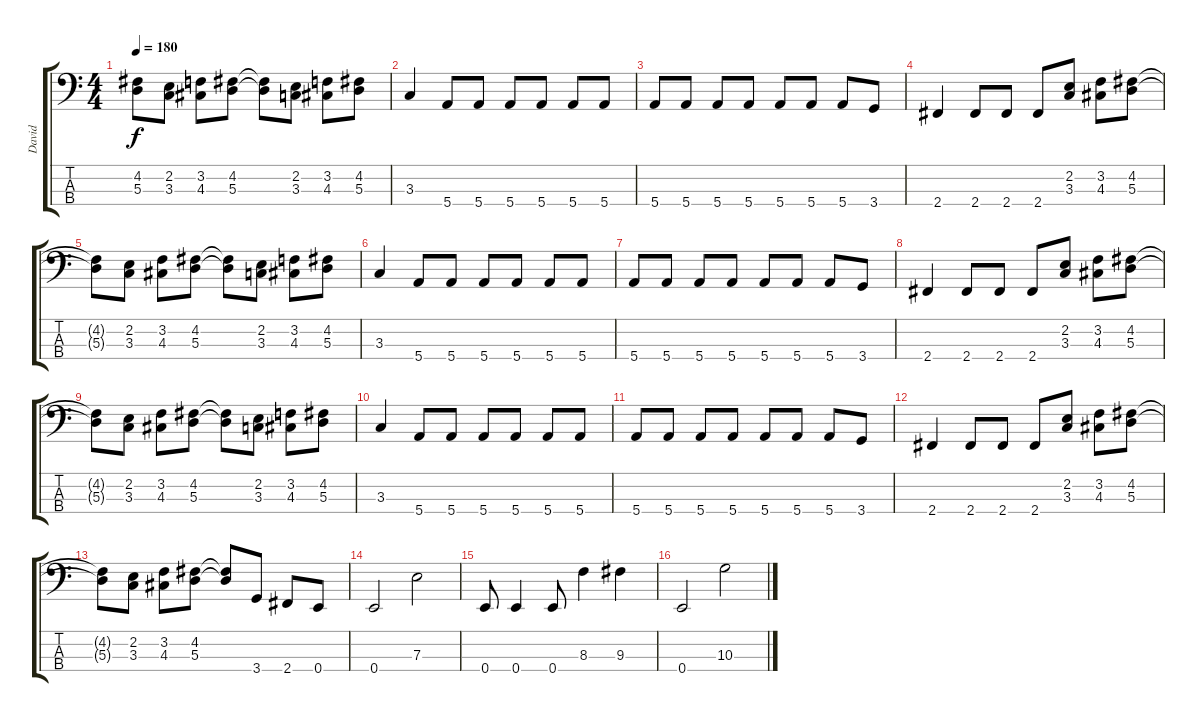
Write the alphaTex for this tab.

\track ("David" "David") {instrument slapbass2}
\staff {score tabs}
\tuning (G2 D2 A1 E1) {hide}
\ts (4 4)
\tempo 180
\clef f4
\ks c
(4.2{t} 5.3{t}).8{dy f} (2.2 3.3).8 (3.2 4.3).8 (4.2 5.3).8 (4.2{t} 5.3{t}).8 (2.2 3.3).8 (3.2 4.3).8 (4.2 5.3).8 |
3.3.4 5.4.8 5.4.8 5.4.8 5.4.8 5.4.8 5.4.8 |
5.4.8 5.4.8 5.4.8 5.4.8 5.4.8 5.4.8 5.4.8 3.4.8 |
2.4.4 2.4.8 2.4.8 2.4.8 (2.2 3.3).8 (3.2 4.3).8 (4.2 5.3).8 |
(4.2{t} 5.3{t}).8 (2.2 3.3).8 (3.2 4.3).8 (4.2 5.3).8 (4.2{t} 5.3{t}).8 (2.2 3.3).8 (3.2 4.3).8 (4.2 5.3).8 |
3.3.4 5.4.8 5.4.8 5.4.8 5.4.8 5.4.8 5.4.8 |
5.4.8 5.4.8 5.4.8 5.4.8 5.4.8 5.4.8 5.4.8 3.4.8 |
2.4.4 2.4.8 2.4.8 2.4.8 (2.2 3.3).8 (3.2 4.3).8 (4.2 5.3).8 |
(4.2{t} 5.3{t}).8 (2.2 3.3).8 (3.2 4.3).8 (4.2 5.3).8 (4.2{t} 5.3{t}).8 (2.2 3.3).8 (3.2 4.3).8 (4.2 5.3).8 |
3.3.4 5.4.8 5.4.8 5.4.8 5.4.8 5.4.8 5.4.8 |
5.4.8 5.4.8 5.4.8 5.4.8 5.4.8 5.4.8 5.4.8 3.4.8 |
2.4.4 2.4.8 2.4.8 2.4.8 (2.2 3.3).8 (3.2 4.3).8 (4.2 5.3).8 |
(4.2{t} 5.3{t}).8 (2.2 3.3).8 (3.2 4.3).8 (4.2 5.3).8 (4.2{t} 5.3{t}).8 3.4.8 2.4.8 0.4.8 |
0.4.2 7.3.2 |
0.4.8 0.4.4 0.4.8 8.3.4 9.3.4 |
0.4.2 10.3.2
